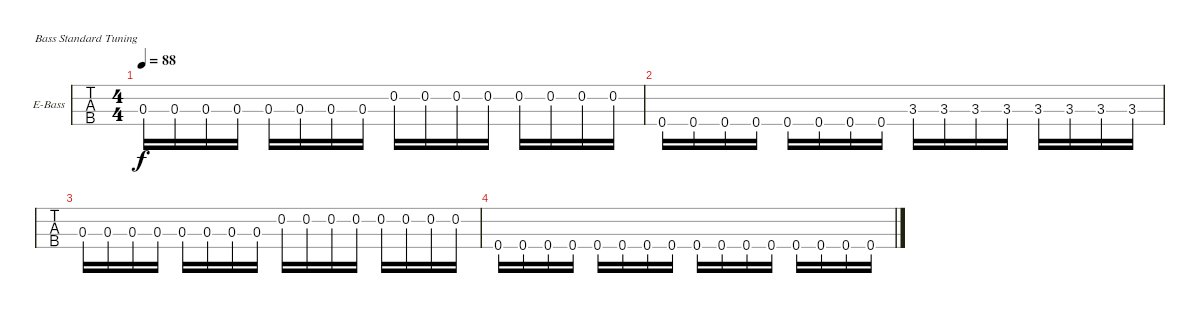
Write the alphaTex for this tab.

\bracketExtendMode groupsimilarinstruments
\firstSystemTrackNameOrientation horizontal
\otherSystemsTrackNameOrientation horizontal
\track ("Base" "E-Bass") {instrument electricbassfinger}
\staff {tabs}
\tuning (G2 D2 A1 E1)
\ts (4 4)
\tempo 88
\clef f4
\ks c
0.3.16{dy f} 0.3.16 0.3.16 0.3.16 0.3.16 0.3.16 0.3.16 0.3.16 0.2.16 0.2.16 0.2.16 0.2.16 0.2.16 0.2.16 0.2.16 0.2.16 |
0.4.16 0.4.16 0.4.16 0.4.16 0.4.16 0.4.16 0.4.16 0.4.16 3.3.16 3.3.16 3.3.16 3.3.16 3.3.16 3.3.16 3.3.16 3.3.16 |
0.3.16 0.3.16 0.3.16 0.3.16 0.3.16 0.3.16 0.3.16 0.3.16 0.2.16 0.2.16 0.2.16 0.2.16 0.2.16 0.2.16 0.2.16 0.2.16 |
0.4.16 0.4.16 0.4.16 0.4.16 0.4.16 0.4.16 0.4.16 0.4.16 0.4.16 0.4.16 0.4.16 0.4.16 0.4.16 0.4.16 0.4.16 0.4.16
